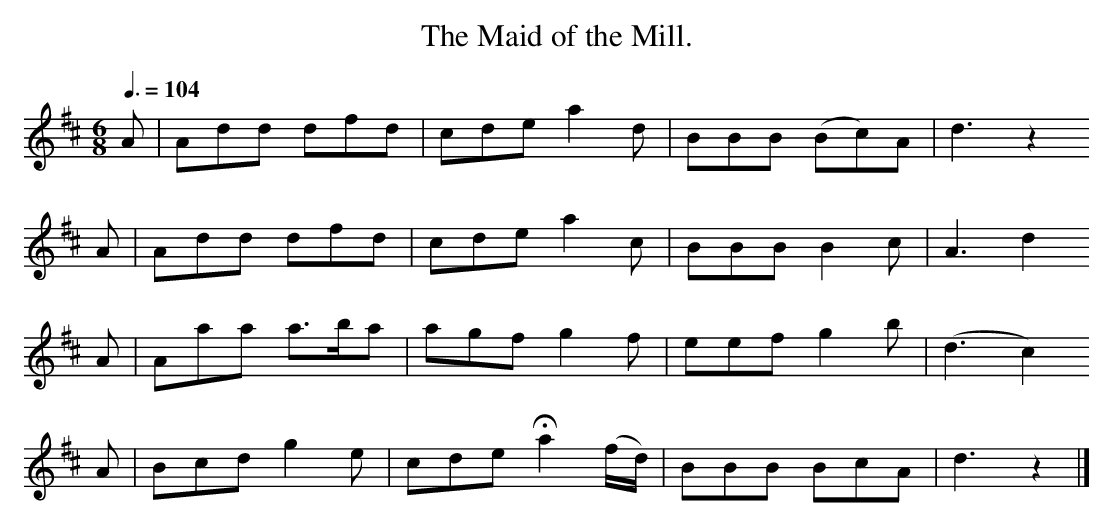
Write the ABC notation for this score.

X:1
T:The Maid of the Mill.
M:6/8
L:1/8
Q:3/8=104
K:D
A|Add dfd |cde  a2 d    |BBB (Bc)A| d3 z2
A|Add dfd |cde  a2 c    |BBB  B2 c| A3 d2
A|Aaa a>ba|agf  g2 f    |eef  g2 b|(d3 c2)
A|Bcd g2 e|cde Ha2(f/d/)|BBB  BcA| d3 z2|]
